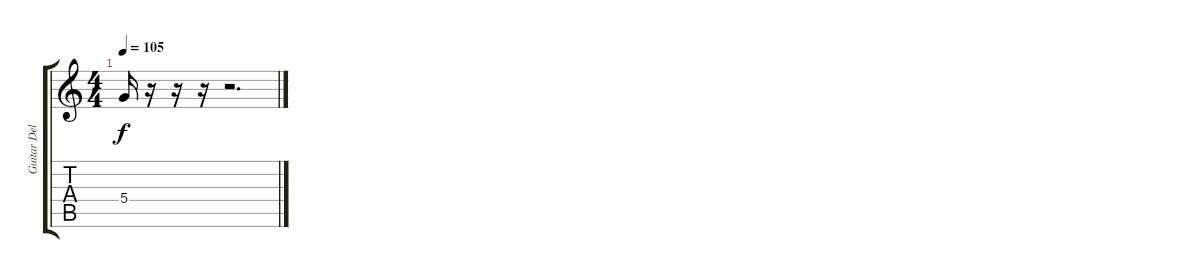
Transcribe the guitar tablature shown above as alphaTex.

\track ("Guitar Delay (416 ms)" "Guitar Del") {instrument electricguitarmuted}
\staff {score tabs}
\tuning (E4 B3 G3 D3 A2 E2) {hide}
\ts (4 4)
\tempo 105
\clef g2
\ks c
5.4.16{dy f} r.16 r.16 r.16 r.2{d}
